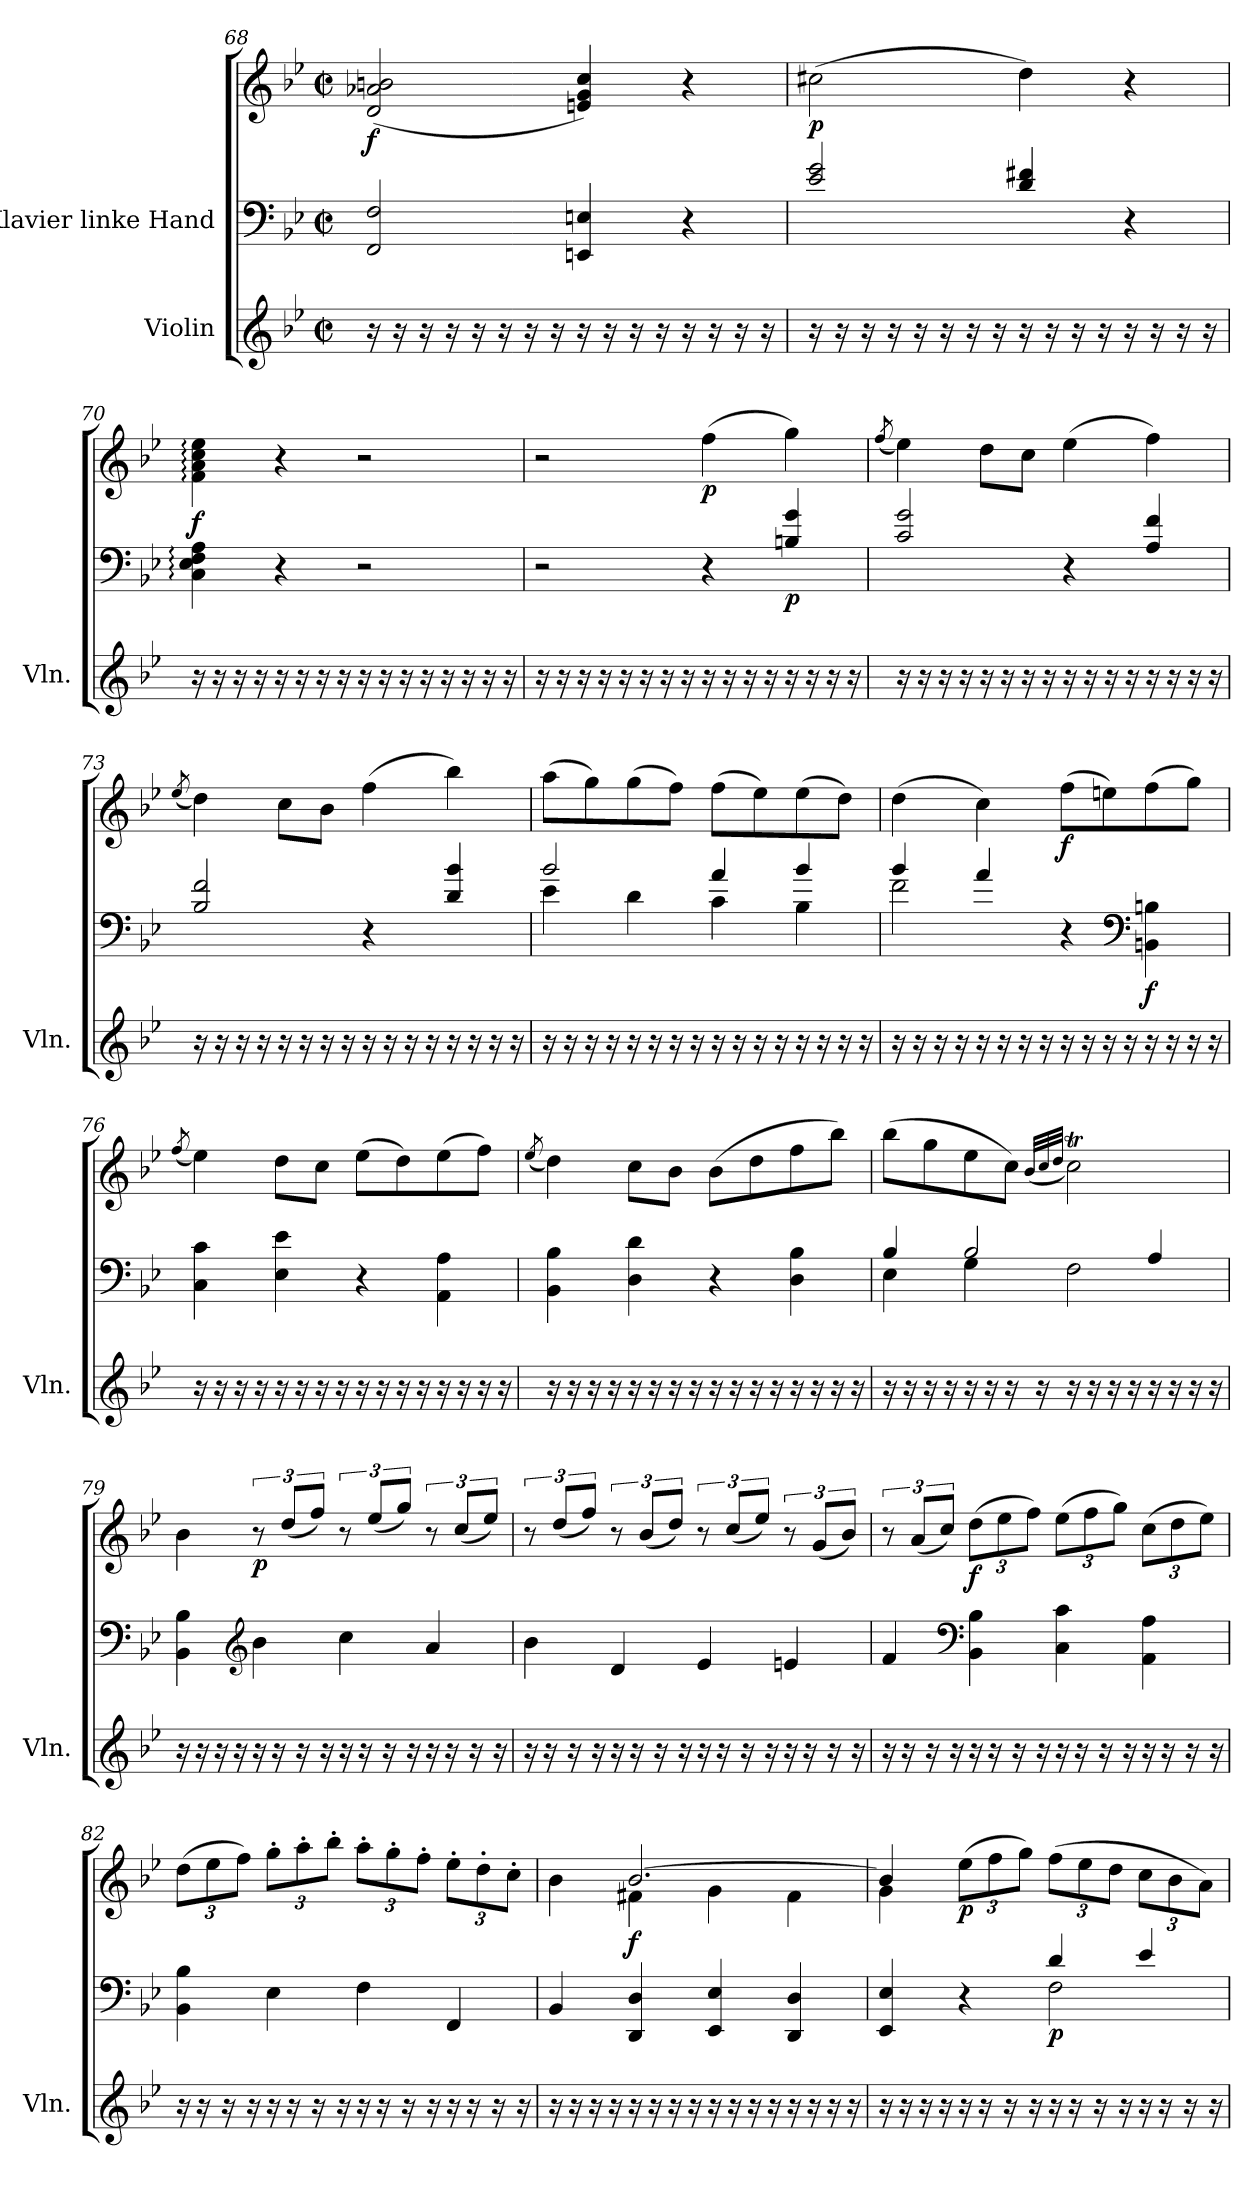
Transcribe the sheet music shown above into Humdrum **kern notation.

**kern	**kern	**kern	**dynam
*part2	*part1	*part1	*part1
*staff3	*staff2	*staff1	*staff1/2
*I"Violin	*I"Klavier linke Hand	*	*
*I'Vln.	*	*	*
!!LO:PB:g=z
*clefG2	*clefF4	*clefG2	*
*k[b-e-]	*k[b-e-]	*k[b-e-]	*
*M2/2	*M2/2	*M2/2	*
*met(c|)	*met(c|)	*met(c|)	*
=68	=68	=68	=68
!	!	!	!LO:DY:b
16r	2FF/ 2F/	(<2d/ 2a-X/ 2bn/	f
16r	.	.	.
16r	.	.	.
16r	.	.	.
16r	.	.	.
16r	.	.	.
16r	.	.	.
16r	.	.	.
16r	4EEn/ 4En/	4en/ 4g/ 4cc/)	.
16r	.	.	.
16r	.	.	.
16r	.	.	.
16r	4r	4r	.
16r	.	.	.
16r	.	.	.
16r	.	.	.
=69	=69	=69	=69
!	!	!	!LO:DY:b
16r	2e-/ 2g/	(>2cc#X\	p
16r	.	.	.
16r	.	.	.
16r	.	.	.
16r	.	.	.
16r	.	.	.
16r	.	.	.
16r	.	.	.
16r	4d/ 4f#X/	4dd\)	.
16r	.	.	.
16r	.	.	.
16r	.	.	.
16r	4r	4r	.
16r	.	.	.
16r	.	.	.
16r	.	.	.
=70	=70	=70	=70
!	!	!	!LO:DY:b
16r	4C\: 4E-\: 4F\: 4A\:	4f\: 4a\: 4cc\: 4ee-\:	f
16r	.	.	.
16r	.	.	.
16r	.	.	.
16r	4r	4r	.
16r	.	.	.
16r	.	.	.
16r	.	.	.
16r	2r	2r	.
16r	.	.	.
16r	.	.	.
16r	.	.	.
16r	.	.	.
16r	.	.	.
16r	.	.	.
16r	.	.	.
!!LO:LB:g=z
=71	=71	=71	=71
16r	2r	2r	.
16r	.	.	.
16r	.	.	.
16r	.	.	.
16r	.	.	.
16r	.	.	.
16r	.	.	.
16r	.	.	.
!	!	!	!LO:DY:b
16r	4r	(>4ff\	p
16r	.	.	.
16r	.	.	.
16r	.	.	.
!	!	!	!LO:DY:b=2
16r	4Bn/ 4g/	4gg\)	p
16r	.	.	.
16r	.	.	.
16r	.	.	.
=72	=72	=72	=72
.	.	(<8qff/	.
16r	2c/ 2g/	4ee-\)	.
16r	.	.	.
16r	.	.	.
16r	.	.	.
16r	.	8dd\L	.
16r	.	.	.
16r	.	8cc\J	.
16r	.	.	.
16r	4r	(>4ee-\	.
16r	.	.	.
16r	.	.	.
16r	.	.	.
16r	4A/ 4f/	4ff\)	.
16r	.	.	.
16r	.	.	.
16r	.	.	.
=73	=73	=73	=73
.	.	(<8qee-/	.
16r	2B-/ 2f/	4dd\)	.
16r	.	.	.
16r	.	.	.
16r	.	.	.
16r	.	8cc\L	.
16r	.	.	.
16r	.	8b-\J	.
16r	.	.	.
16r	4r	(>4ff\	.
16r	.	.	.
16r	.	.	.
16r	.	.	.
16r	4d/ 4b-/	4bb-\)	.
16r	.	.	.
16r	.	.	.
16r	.	.	.
!!LO:LB:g=z
=74	=74	=74	=74
*	*^	*	*
16r	2b-/	4e-\	(>8aa\L	.
16r	.	.	.	.
16r	.	.	8gg\)	.
16r	.	.	.	.
16r	.	4d\	(>8gg\	.
16r	.	.	.	.
16r	.	.	8ff\J)	.
16r	.	.	.	.
16r	4a/	4c\	(>8ff\L	.
16r	.	.	.	.
16r	.	.	8ee-\)	.
16r	.	.	.	.
16r	4b-/	4B-\	(>8ee-\	.
16r	.	.	.	.
16r	.	.	8dd\J)	.
16r	.	.	.	.
=75	=75	=75	=75	=75
16r	4b-/	2f\	(>4dd\	.
16r	.	.	.	.
16r	.	.	.	.
16r	.	.	.	.
16r	4a/	.	4cc\)	.
16r	.	.	.	.
16r	.	.	.	.
16r	.	.	.	.
!	!	!	!	!LO:DY:b
16r	4r	4ryy	(>8ff\L	f
16r	.	.	.	.
16r	.	.	8een\)	.
16r	.	.	.	.
*	*clefF4	*	*	*
!	!	!	!	!LO:DY:b=2
16r	4ryy	4BBn\ 4Bn\	(>8ff\	f
16r	.	.	.	.
16r	.	.	8gg\J)	.
16r	.	.	.	.
*	*v	*v	*	*
=76	=76	=76	=76
.	.	(<8qff/	.
16r	4C\ 4c\	4ee-\)	.
16r	.	.	.
16r	.	.	.
16r	.	.	.
16r	4E-\ 4e-\	8dd\L	.
16r	.	.	.
16r	.	8cc\J	.
16r	.	.	.
16r	4r	(>8ee-\L	.
16r	.	.	.
16r	.	8dd\)	.
16r	.	.	.
16r	4AA\ 4A\	(>8ee-\	.
16r	.	.	.
16r	.	8ff\J)	.
16r	.	.	.
!!LO:LB:g=z
=77	=77	=77	=77
.	.	(<8qee-/	.
16r	4BB-\ 4B-\	4dd\)	.
16r	.	.	.
16r	.	.	.
16r	.	.	.
16r	4D\ 4d\	8cc\L	.
16r	.	.	.
16r	.	8b-\J	.
16r	.	.	.
16r	4r	(>8b-\L	.
16r	.	.	.
16r	.	8dd\	.
16r	.	.	.
16r	4D\ 4B-\	8ff\	.
16r	.	.	.
16r	.	8bb-\J)	.
16r	.	.	.
=78	=78	=78	=78
*	*^	*	*
16r	4B-/	4E-\	(>8bb-\L	.
16r	.	.	.	.
16r	.	.	8gg\	.
16r	.	.	.	.
16r	2B-/	4G\	8ee-\	.
16r	.	.	.	.
16r	.	.	8cc\J)	.
16r	.	.	.	.
.	.	.	(<32qb-/LLL	.
.	.	.	32qcc/	.
.	.	.	32qdd/JJJ	.
16r	.	2F\	2ccT\)	.
16r	.	.	.	.
16r	.	.	.	.
16r	.	.	.	.
16r	4A/	.	.	.
16r	.	.	.	.
16r	.	.	.	.
16r	.	.	.	.
*	*v	*v	*	*
!!LO:PB:g=z
=79	=79	=79	=79
16r	4BB-\ 4B-\	4b-\	.
16r	.	.	.
16r	.	.	.
16r	.	.	.
*	*clefG2	*	*
!	!	!	!LO:DY:b
16r	4b-\	12r	p
16r	.	.	.
.	.	(<12dd/L	.
16r	.	.	.
.	.	12ff/J)	.
16r	.	.	.
16r	4cc\	12r	.
16r	.	.	.
.	.	(<12ee-/L	.
16r	.	.	.
.	.	12gg/J)	.
16r	.	.	.
16r	4a/	12r	.
16r	.	.	.
.	.	(<12cc/L	.
16r	.	.	.
.	.	12ee-/J)	.
16r	.	.	.
=80	=80	=80	=80
16r	4b-\	12r	.
16r	.	.	.
.	.	(<12dd/L	.
16r	.	.	.
.	.	12ff/J)	.
16r	.	.	.
16r	4d/	12r	.
16r	.	.	.
.	.	(<12b-/L	.
16r	.	.	.
.	.	12dd/J)	.
16r	.	.	.
16r	4e-/	12r	.
16r	.	.	.
.	.	(<12cc/L	.
16r	.	.	.
.	.	12ee-/J)	.
16r	.	.	.
16r	4en/	12r	.
16r	.	.	.
.	.	(<12g/L	.
16r	.	.	.
.	.	12b-/J)	.
16r	.	.	.
!!LO:LB:g=z
=81	=81	=81	=81
16r	4f/	12r	.
16r	.	.	.
.	.	(<12a/L	.
16r	.	.	.
.	.	12cc/J)	.
16r	.	.	.
*	*clefF4	*	*
*	*	*Xbrackettup	*
!	!	!	!LO:DY:b
16r	4BB-\ 4B-\	(>12dd\L	f
16r	.	.	.
.	.	12ee-\	.
16r	.	.	.
.	.	12ff\J)	.
16r	.	.	.
16r	4C\ 4c\	(>12ee-\L	.
16r	.	.	.
.	.	12ff\	.
16r	.	.	.
.	.	12gg\J)	.
16r	.	.	.
16r	4AA\ 4A\	(>12cc\L	.
16r	.	.	.
.	.	12dd\	.
16r	.	.	.
.	.	12ee-\J)	.
16r	.	.	.
=82	=82	=82	=82
16r	4BB-\ 4B-\	(>12dd\L	.
16r	.	.	.
.	.	12ee-\	.
16r	.	.	.
.	.	12ff\J)	.
16r	.	.	.
16r	4E-\	12gg'\L	.
16r	.	.	.
.	.	12aa'\	.
16r	.	.	.
.	.	12bb-'\J	.
16r	.	.	.
16r	4F\	12aa'\L	.
16r	.	.	.
.	.	12gg'\	.
16r	.	.	.
.	.	12ff'\J	.
16r	.	.	.
16r	4FF/	12ee-'\L	.
16r	.	.	.
.	.	12dd'\	.
16r	.	.	.
.	.	12cc'\J	.
16r	.	.	.
!!LO:LB:g=z
=83	=83	=83	=83
*	*	*^	*
16r	4BB-/	4b-\	4ryy	.
16r	.	.	.	.
16r	.	.	.	.
16r	.	.	.	.
!	!	!	!	!LO:DY:b
16r	4DD/ 4D/	[2.b-/	4f#X\	f
16r	.	.	.	.
16r	.	.	.	.
16r	.	.	.	.
16r	4EE-/ 4E-/	.	4g\	.
16r	.	.	.	.
16r	.	.	.	.
16r	.	.	.	.
16r	4DD/ 4D/	.	4f#\	.
16r	.	.	.	.
16r	.	.	.	.
16r	.	.	.	.
=84	=84	=84	=84	=84
*	*^	*	*	*
16r	4EE-/ 4E-/	4ryy	4b-/]	4g\	.
16r	.	.	.	.	.
16r	.	.	.	.	.
16r	.	.	.	.	.
!	!	!	!	!	!LO:DY:b
16r	4r	4ryy	(>12ee-\L	2.ryy	p
16r	.	.	.	.	.
.	.	.	12ff\	.	.
16r	.	.	.	.	.
.	.	.	12gg\J)	.	.
16r	.	.	.	.	.
!	!	!	!	!	!LO:DY:b=2
16r	4d/	2F\	(>12ff\L	.	p
16r	.	.	.	.	.
.	.	.	12ee-\	.	.
16r	.	.	.	.	.
.	.	.	12dd\J	.	.
16r	.	.	.	.	.
16r	4e-/	.	12cc\L	.	.
16r	.	.	.	.	.
.	.	.	12b-\	.	.
16r	.	.	.	.	.
.	.	.	12a\J)	.	.
16r	.	.	.	.	.
*	*v	*v	*	*	*
*	*	*v	*v	*
=	=	=	=
*-	*-	*-	*-
